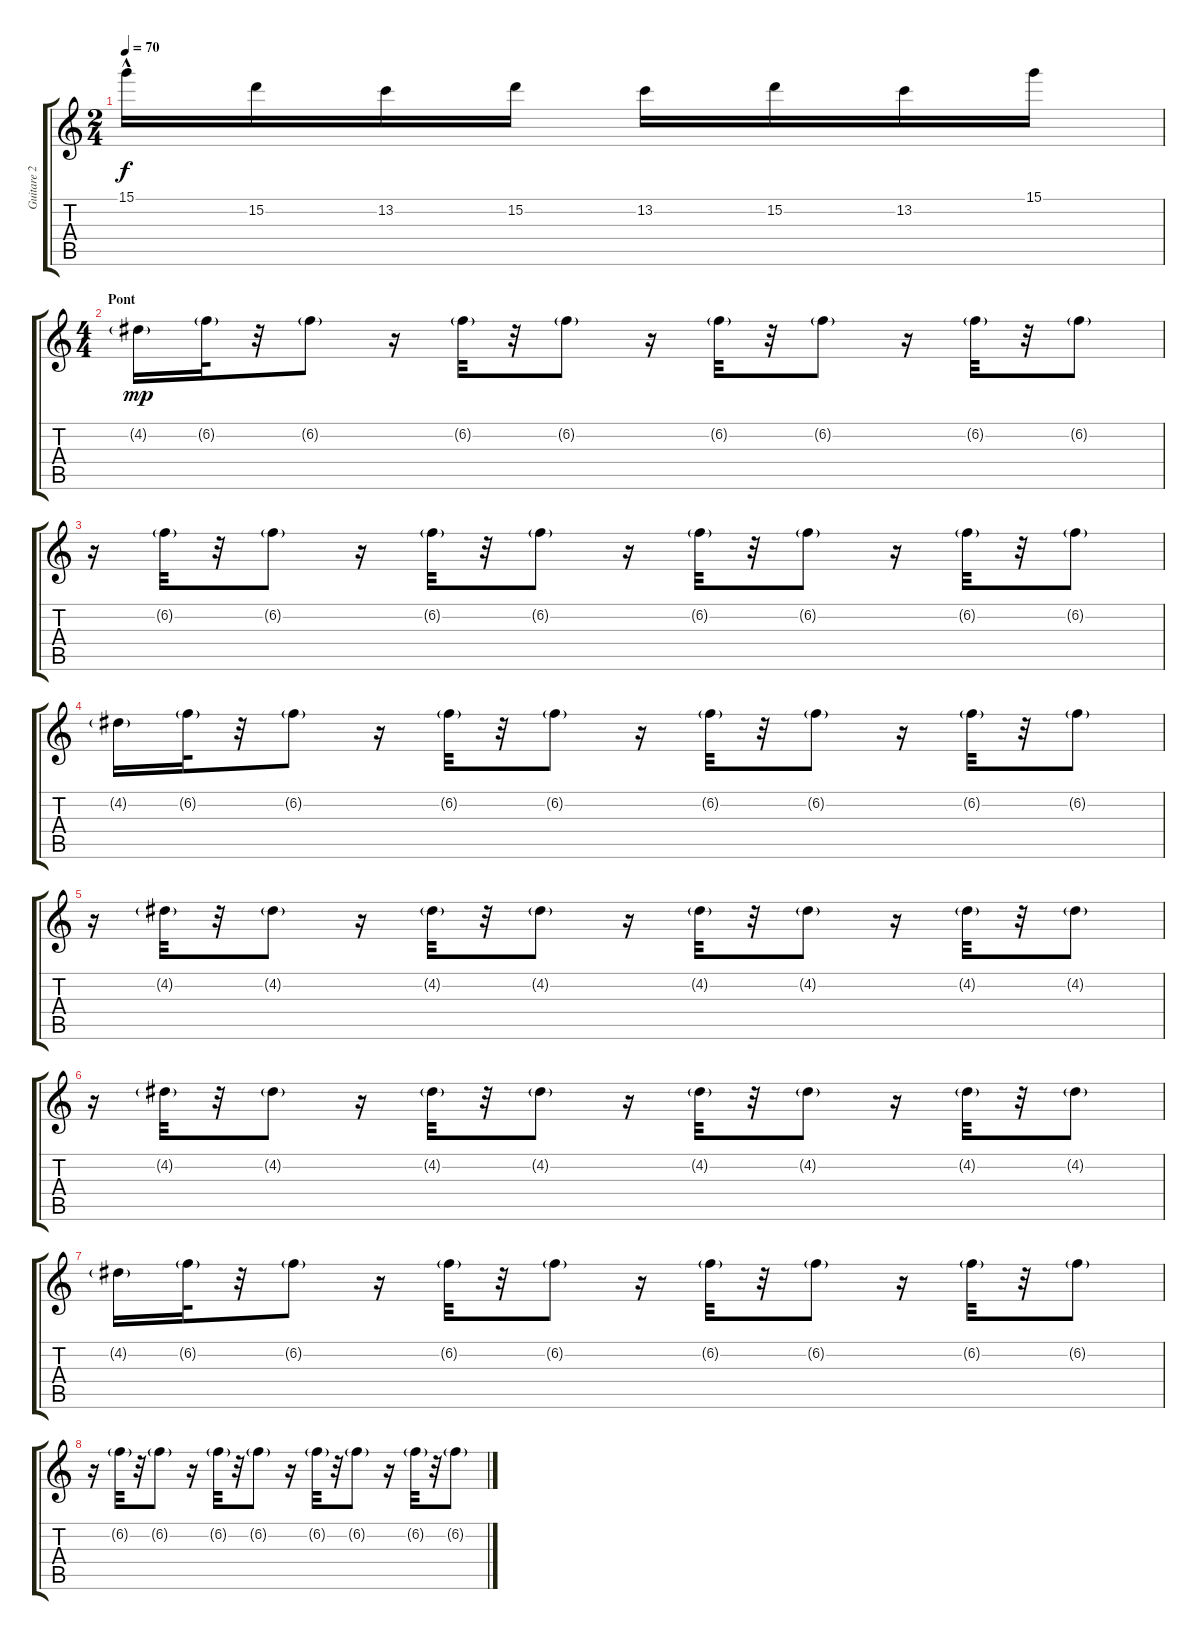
\track ("Guitare 2" "Guitare 2") {instrument distortionguitar}
\staff {score tabs}
\tuning (E4 B3 G3 D3 A2 E2) {hide}
\ts (2 4)
\tempo 70
\clef g2
\ks c
15.1{hac}.16{dy f volume 10} 15.2.16{volume 10} 13.2.16{volume 10} 15.2.16 13.2.16{volume 10} 15.2.16 13.2.16{volume 10} 15.1.16 |
\ts (4 4)
\section ("" "Pont")
4.2{g}.16{dy mp} 6.2{g}.32 r.32 6.2{g}.8 r.16 6.2{g}.32 r.32 6.2{g}.8 r.16 6.2{g}.32 r.32 6.2{g}.8 r.16 6.2{g}.32 r.32 6.2{g}.8 |
r.16 6.2{g}.32 r.32 6.2{g}.8 r.16 6.2{g}.32 r.32 6.2{g}.8 r.16 6.2{g}.32 r.32 6.2{g}.8 r.16 6.2{g}.32 r.32 6.2{g}.8 |
4.2{g}.16 6.2{g}.32 r.32 6.2{g}.8 r.16 6.2{g}.32 r.32 6.2{g}.8 r.16 6.2{g}.32 r.32 6.2{g}.8 r.16 6.2{g}.32 r.32 6.2{g}.8 |
r.16 4.2{g}.32 r.32 4.2{g}.8 r.16 4.2{g}.32 r.32 4.2{g}.8 r.16 4.2{g}.32 r.32 4.2{g}.8 r.16 4.2{g}.32 r.32 4.2{g}.8 |
r.16 4.2{g}.32 r.32 4.2{g}.8 r.16 4.2{g}.32 r.32 4.2{g}.8 r.16 4.2{g}.32 r.32 4.2{g}.8 r.16 4.2{g}.32 r.32 4.2{g}.8 |
4.2{g}.16 6.2{g}.32 r.32 6.2{g}.8 r.16 6.2{g}.32 r.32 6.2{g}.8 r.16 6.2{g}.32 r.32 6.2{g}.8 r.16 6.2{g}.32 r.32 6.2{g}.8 |
r.16 6.2{g}.32 r.32 6.2{g}.8 r.16 6.2{g}.32 r.32 6.2{g}.8 r.16 6.2{g}.32 r.32 6.2{g}.8 r.16 6.2{g}.32 r.32 6.2{g}.8
